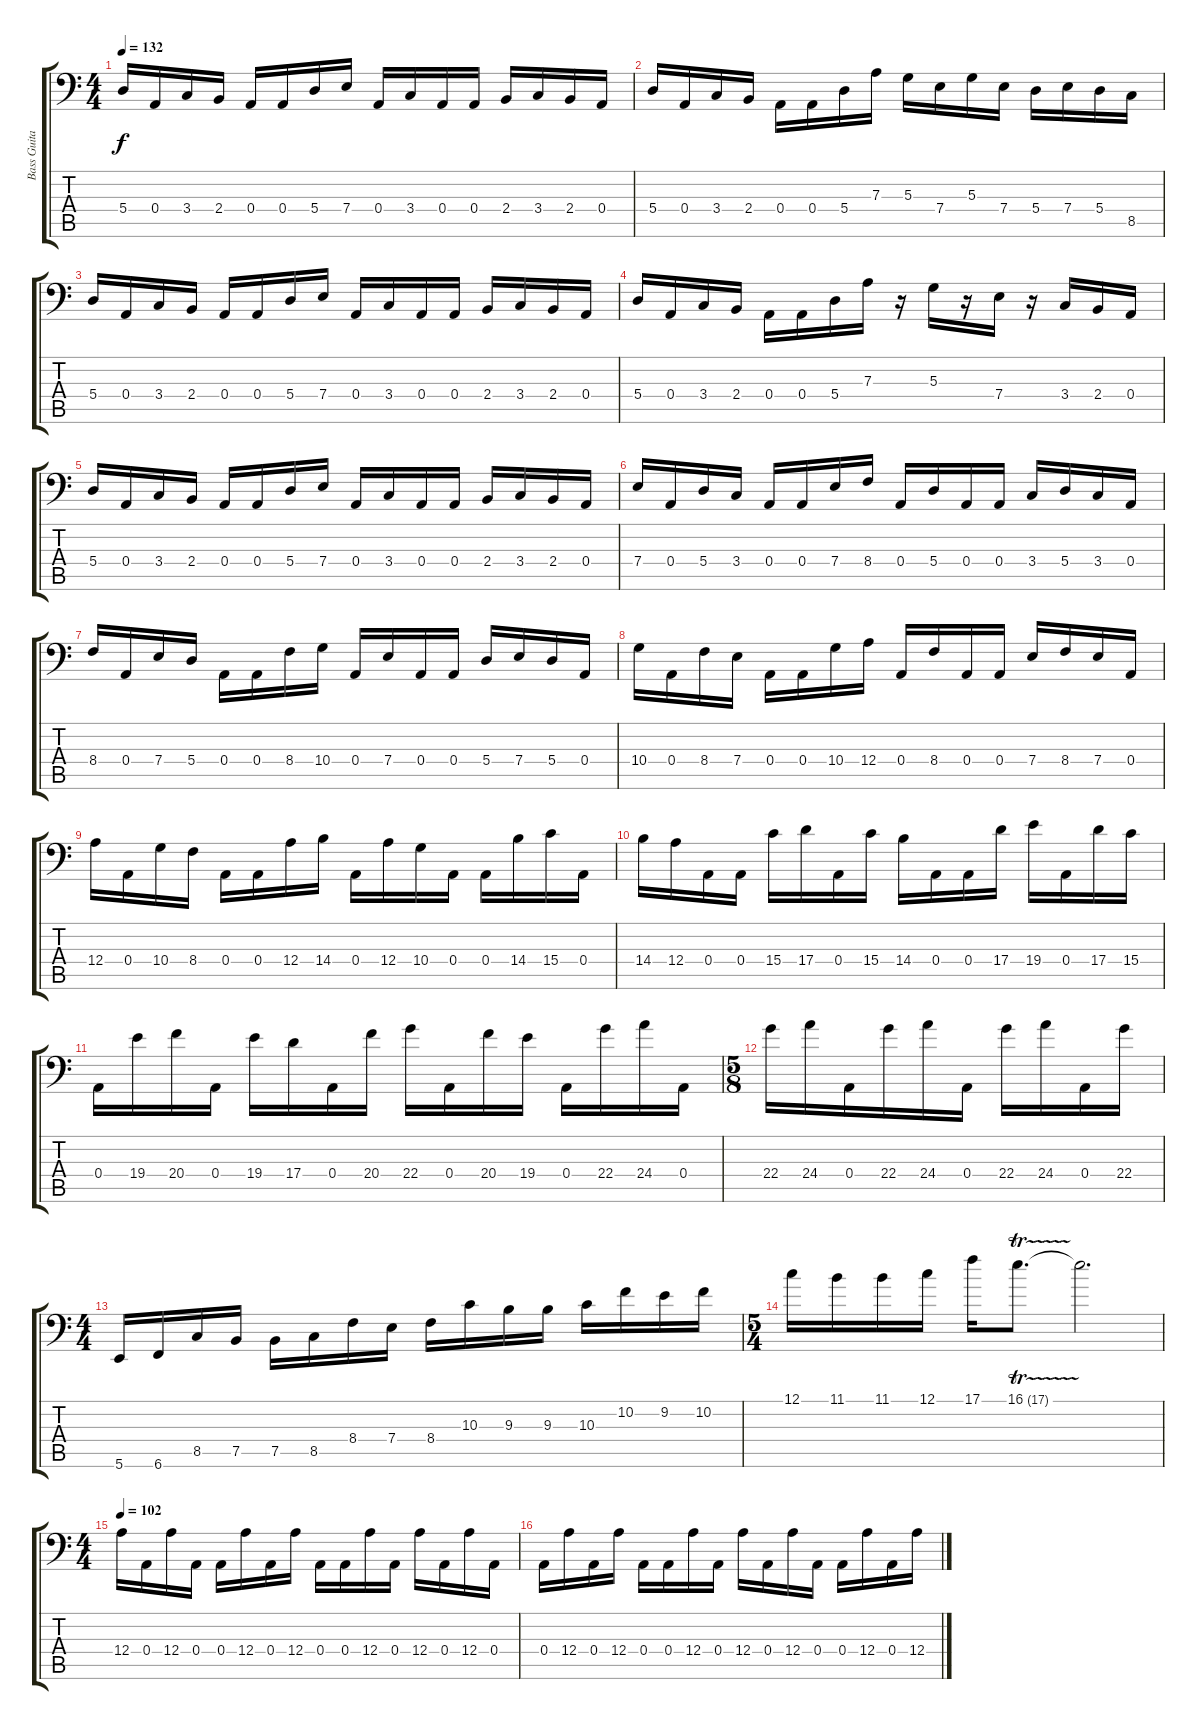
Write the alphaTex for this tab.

\track ("Bass Guitar - John Myung" "Bass Guita") {instrument distortionguitar}
\staff {score tabs}
\tuning (C3 G2 D2 A1 E1 B0) {hide}
\ts (4 4)
\tempo 132
\clef f4
\ks c
5.4.16{dy f} 0.4.16 3.4.16 2.4.16 0.4.16 0.4.16 5.4.16 7.4.16 0.4.16 3.4.16 0.4.16 0.4.16 2.4.16 3.4.16 2.4.16 0.4.16 |
5.4.16 0.4.16 3.4.16 2.4.16 0.4.16 0.4.16 5.4.16 7.3.16 5.3.16 7.4.16 5.3.16 7.4.16 5.4.16 7.4.16 5.4.16 8.5.16 |
5.4.16 0.4.16 3.4.16 2.4.16 0.4.16 0.4.16 5.4.16 7.4.16 0.4.16 3.4.16 0.4.16 0.4.16 2.4.16 3.4.16 2.4.16 0.4.16 |
5.4.16 0.4.16 3.4.16 2.4.16 0.4.16 0.4.16 5.4.16 7.3.16 r.16 5.3.16 r.16 7.4.16 r.16 3.4.16 2.4.16 0.4.16 |
5.4.16 0.4.16 3.4.16 2.4.16 0.4.16 0.4.16 5.4.16 7.4.16 0.4.16 3.4.16 0.4.16 0.4.16 2.4.16 3.4.16 2.4.16 0.4.16 |
7.4.16 0.4.16 5.4.16 3.4.16 0.4.16 0.4.16 7.4.16 8.4.16 0.4.16 5.4.16 0.4.16 0.4.16 3.4.16 5.4.16 3.4.16 0.4.16 |
8.4.16 0.4.16 7.4.16 5.4.16 0.4.16 0.4.16 8.4.16 10.4.16 0.4.16 7.4.16 0.4.16 0.4.16 5.4.16 7.4.16 5.4.16 0.4.16 |
10.4.16 0.4.16 8.4.16 7.4.16 0.4.16 0.4.16 10.4.16 12.4.16 0.4.16 8.4.16 0.4.16 0.4.16 7.4.16 8.4.16 7.4.16 0.4.16 |
12.4.16 0.4.16 10.4.16 8.4.16 0.4.16 0.4.16 12.4.16 14.4.16 0.4.16 12.4.16 10.4.16 0.4.16 0.4.16 14.4.16 15.4.16 0.4.16 |
14.4.16 12.4.16 0.4.16 0.4.16 15.4.16 17.4.16 0.4.16 15.4.16 14.4.16 0.4.16 0.4.16 17.4.16 19.4.16 0.4.16 17.4.16 15.4.16 |
0.4.16 19.4.16 20.4.16 0.4.16 19.4.16 17.4.16 0.4.16 20.4.16 22.4.16 0.4.16 20.4.16 19.4.16 0.4.16 22.4.16 24.4.16 0.4.16 |
\ts (5 8)
22.4.16 24.4.16 0.4.16 22.4.16 24.4.16 0.4.16 22.4.16 24.4.16 0.4.16 22.4.16 |
\ts (4 4)
5.6.16 6.6.16 8.5.16 7.5.16 7.5.16 8.5.16 8.4.16 7.4.16 8.4.16 10.3.16 9.3.16 9.3.16 10.3.16 10.2.16 9.2.16 10.2.16 |
\ts (5 4)
12.1.16 11.1.16 11.1.16 12.1.16 17.1.16 16.1{tr (17 32)}.8{d} 16.1{t}.2{d} |
\ts (4 4)
\tempo 102
12.4.16 0.4.16 12.4.16 0.4.16 0.4.16 12.4.16 0.4.16 12.4.16 0.4.16 0.4.16 12.4.16 0.4.16 12.4.16 0.4.16 12.4.16 0.4.16 |
0.4.16 12.4.16 0.4.16 12.4.16 0.4.16 0.4.16 12.4.16 0.4.16 12.4.16 0.4.16 12.4.16 0.4.16 0.4.16 12.4.16 0.4.16 12.4.16
